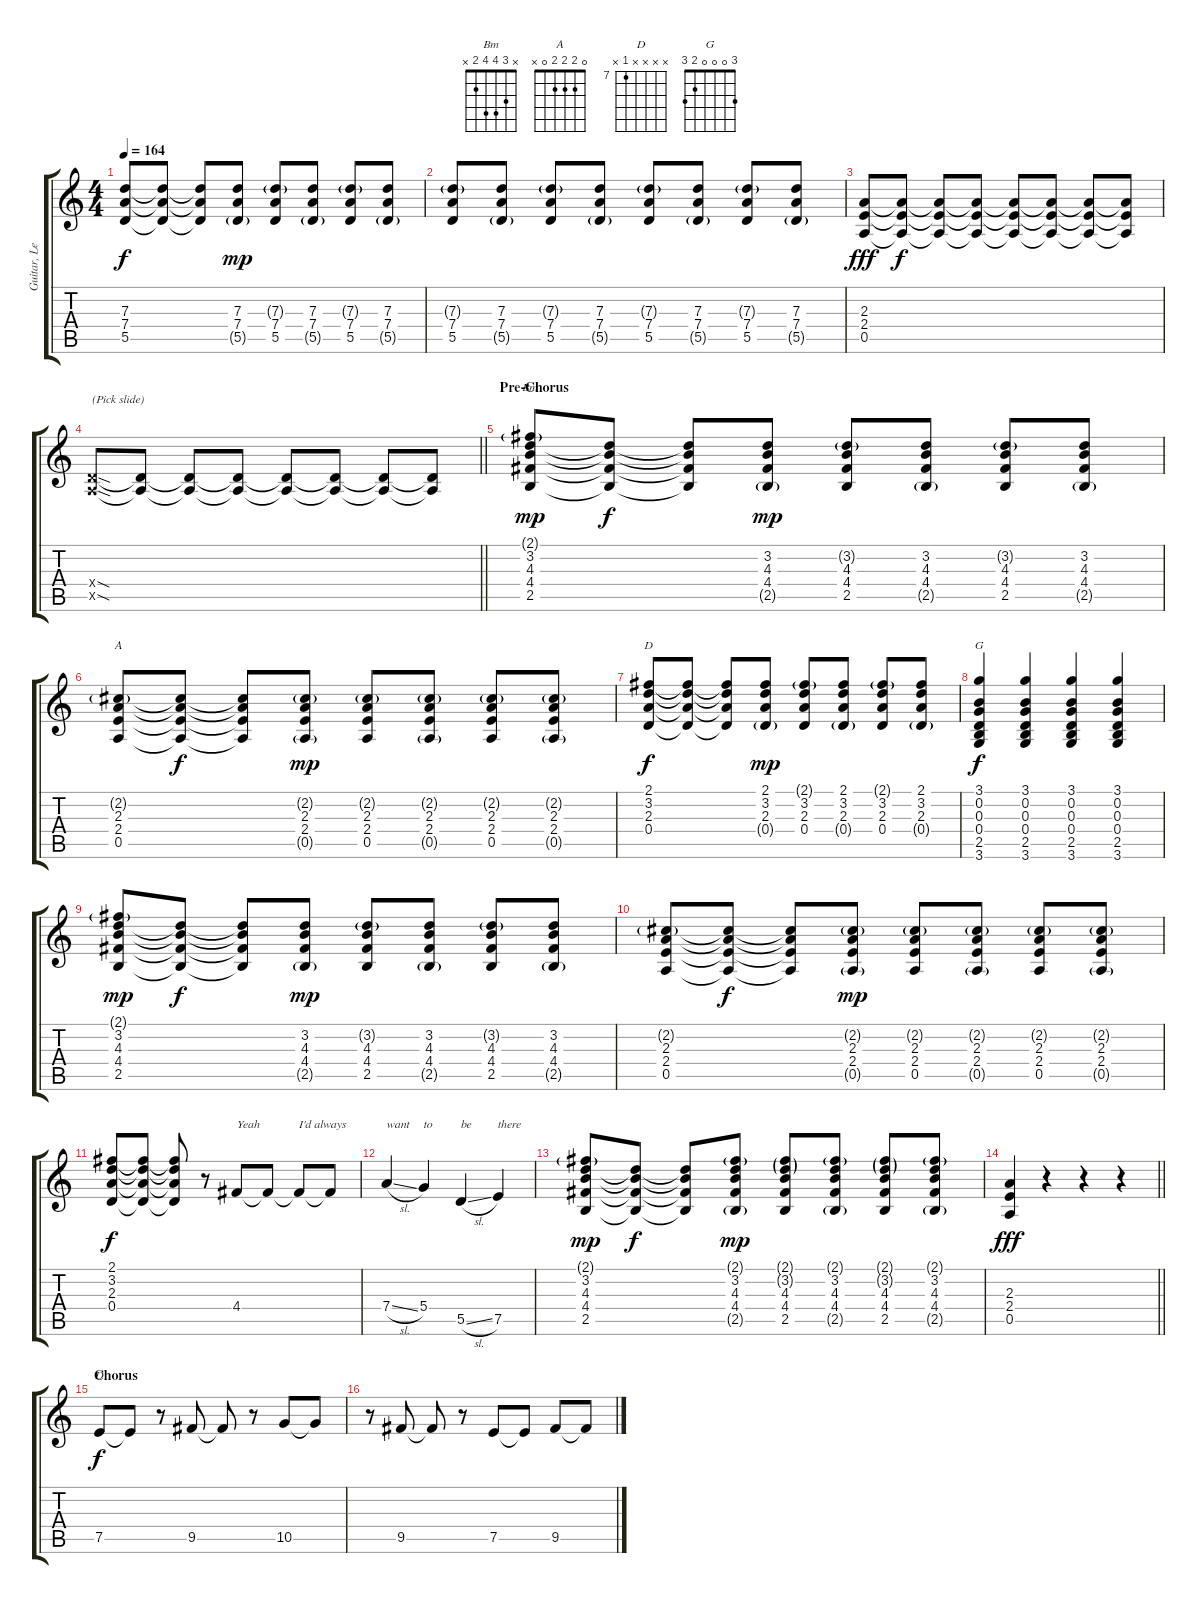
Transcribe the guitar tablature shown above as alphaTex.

\track ("Guitar, Lead" "Guitar, Le") {instrument overdrivenguitar}
\staff {score tabs}
\tuning (E4 B3 G3 D3 A2 E2) {hide}
\chord ("Bm" x 3 4 4 2 x)
\chord ("A" 0 2 2 2 0 x)
\chord ("D" 2 3 2 0 x x) {barre 2}
\chord ("G" 3 0 0 0 2 3)
\chord ("D" x x x x 7 x) {firstfret 7}
\ts (4 4)
\tempo 164
\clef g2
\ks c
(7.3 7.4 5.5).8{dy f} (7.3{t} 7.4{t} 5.5{t}).8 (7.3{t} 7.4{t} 5.5{t}).8 (7.3 7.4 5.5{g}).8{dy mp} (7.3{g} 7.4 5.5).8 (7.3 7.4 5.5{g}).8 (7.3{g} 7.4 5.5).8 (7.3 7.4 5.5{g}).8 |
(7.3{g} 7.4 5.5).8 (7.3 7.4 5.5{g}).8 (7.3{g} 7.4 5.5).8 (7.3 7.4 5.5{g}).8 (7.3{g} 7.4 5.5).8 (7.3 7.4 5.5{g}).8 (7.3{g} 7.4 5.5).8 (7.3 7.4 5.5{g}).8 |
(2.3 2.4 0.5).8{dy fff} (2.3{t} 2.4{t} 0.5{t}).8{dy f} (2.3{t} 2.4{t} 0.5{t}).8 (2.3{t} 2.4{t} 0.5{t}).8 (2.3{t} 2.4{t} 0.5{t}).8 (2.3{t} 2.4{t} 0.5{t}).8 (2.3{t} 2.4{t} 0.5{t}).8 (2.3{t} 2.4{t} 0.5{t}).8 |
\barLineRight lightlight
(0.4{sod x} 0.5{sod x}).8{txt "(Pick slide)"} (0.4{t} 0.5{t}).8 (0.4{t} 0.5{t}).8 (0.4{t} 0.5{t}).8 (0.4{t} 0.5{t}).8 (0.4{t} 0.5{t}).8 (0.4{t} 0.5{t}).8 (0.4{t} 0.5{t}).8 |
\section ("" "Pre-Chorus")
(2.1{g} 3.2 4.3 4.4 2.5).8{ch "Bm" dy mp} (3.2{t} 4.3{t} 4.4{t} 2.5{t}).8{dy f} (3.2{t} 4.3{t} 4.4{t} 2.5{t}).8 (3.2 4.3 4.4 2.5{g}).8{dy mp} (3.2{g} 4.3 4.4 2.5).8 (3.2 4.3 4.4 2.5{g}).8 (3.2{g} 4.3 4.4 2.5).8 (3.2 4.3 4.4 2.5{g}).8 |
(2.2{g} 2.3 2.4 0.5).8{ch "A"} (2.2{t} 2.3{t} 2.4{t} 0.5{t}).8{dy f} (2.2{t} 2.3{t} 2.4{t} 0.5{t}).8 (2.2{g} 2.3 2.4 0.5{g}).8{dy mp} (2.2{g} 2.3 2.4 0.5).8 (2.2{g} 2.3 2.4 0.5{g}).8 (2.2{g} 2.3 2.4 0.5).8 (2.2{g} 2.3 2.4 0.5{g}).8 |
(2.1 3.2 2.3 0.4).8{ch "D" dy f} (2.1{t} 3.2{t} 2.3{t} 0.4{t}).8 (2.1{t} 3.2{t} 2.3{t} 0.4{t}).8 (2.1 3.2 2.3 0.4{g}).8{dy mp} (2.1{g} 3.2 2.3 0.4).8 (2.1 3.2 2.3 0.4{g}).8 (2.1{g} 3.2 2.3 0.4).8 (2.1 3.2 2.3 0.4{g}).8 |
(3.1 0.2 0.3 0.4 2.5 3.6).4{ch "G" dy f} (3.1 0.2 0.3 0.4 2.5 3.6).4 (3.1 0.2 0.3 0.4 2.5 3.6).4 (3.1 0.2 0.3 0.4 2.5 3.6).4 |
(2.1{g} 3.2 4.3 4.4 2.5).8{dy mp} (3.2{t} 4.3{t} 4.4{t} 2.5{t}).8{dy f} (3.2{t} 4.3{t} 4.4{t} 2.5{t}).8 (3.2 4.3 4.4 2.5{g}).8{dy mp} (3.2{g} 4.3 4.4 2.5).8 (3.2 4.3 4.4 2.5{g}).8 (3.2{g} 4.3 4.4 2.5).8 (3.2 4.3 4.4 2.5{g}).8 |
(2.2{g} 2.3 2.4 0.5).8 (2.2{t} 2.3{t} 2.4{t} 0.5{t}).8{dy f} (2.2{t} 2.3{t} 2.4{t} 0.5{t}).8 (2.2{g} 2.3 2.4 0.5{g}).8{dy mp} (2.2{g} 2.3 2.4 0.5).8 (2.2{g} 2.3 2.4 0.5{g}).8 (2.2{g} 2.3 2.4 0.5).8 (2.2{g} 2.3 2.4 0.5{g}).8 |
(2.1 3.2 2.3 0.4).8{dy f} (2.1{t} 3.2{t} 2.3{t} 0.4{t}).8 (2.1{t} 3.2{t} 2.3{t} 0.4{t}).8 r.8 4.4.8{txt "Yeah"} 4.4{t}.8 4.4{t}.8{txt "I'd always"} 4.4{t}.8 |
7.4{sl}.4{txt "want"} 5.4.4{txt "to"} 5.5{sl}.4{txt "be"} 7.5.4{txt "there"} |
(2.1{g} 3.2 4.3 4.4 2.5).8{dy mp} (3.2{t} 4.3{t} 4.4{t} 2.5{t}).8{dy f} (3.2{t} 4.3{t} 4.4{t} 2.5{t}).8 (2.1{g} 3.2 4.3 4.4 2.5{g}).8{dy mp} (2.1{g} 3.2{g} 4.3 4.4 2.5).8 (2.1{g} 3.2 4.3 4.4 2.5{g}).8 (2.1{g} 3.2{g} 4.3 4.4 2.5).8 (2.1{g} 3.2 4.3 4.4 2.5{g}).8 |
\barLineRight lightlight
(2.3 2.4 0.5).4{dy fff} r.4 r.4 r.4 |
\section ("" "Chorus")
7.5.8{ch "D" dy f} 7.5{t}.8 r.8 9.5.8 9.5{t}.8 r.8 10.5.8 10.5{t}.8 |
r.8 9.5.8 9.5{t}.8 r.8 7.5.8 7.5{t}.8 9.5.8 9.5{t}.8
